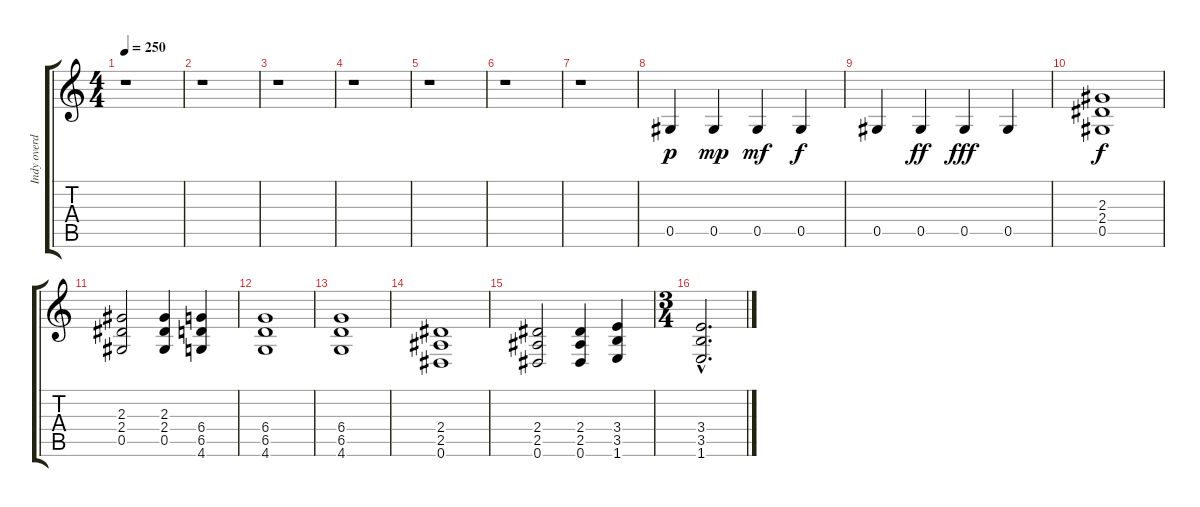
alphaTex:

\track ("Indy overdrive" "Indy overd") {instrument distortionguitar}
\staff {score tabs}
\tuning (Eb4 Bb3 Gb3 Db3 Ab2 Eb2) {hide}
\ts (4 4)
\tempo 250
\clef g2
\ks c
r.1{dy f} |
r.1 |
r.1 |
r.1 |
r.1 |
r.1 |
r.1 |
0.5.4{dy p} 0.5.4{dy mp} 0.5.4{dy mf} 0.5.4{dy f} |
0.5.4 0.5.4{dy ff} 0.5.4{dy fff} 0.5.4 |
(2.3 2.4 0.5).1{dy f} |
(2.3 2.4 0.5).2 (2.3 2.4 0.5).4 (6.4 6.5 4.6).4 |
(6.4 6.5 4.6).1 |
(6.4 6.5 4.6).1 |
(2.4 2.5 0.6).1 |
(2.4 2.5 0.6).2 (2.4 2.5 0.6).4 (3.4 3.5 1.6).4 |
\ts (3 4)
(3.4{hac} 3.5{hac} 1.6{hac}).2{d}
